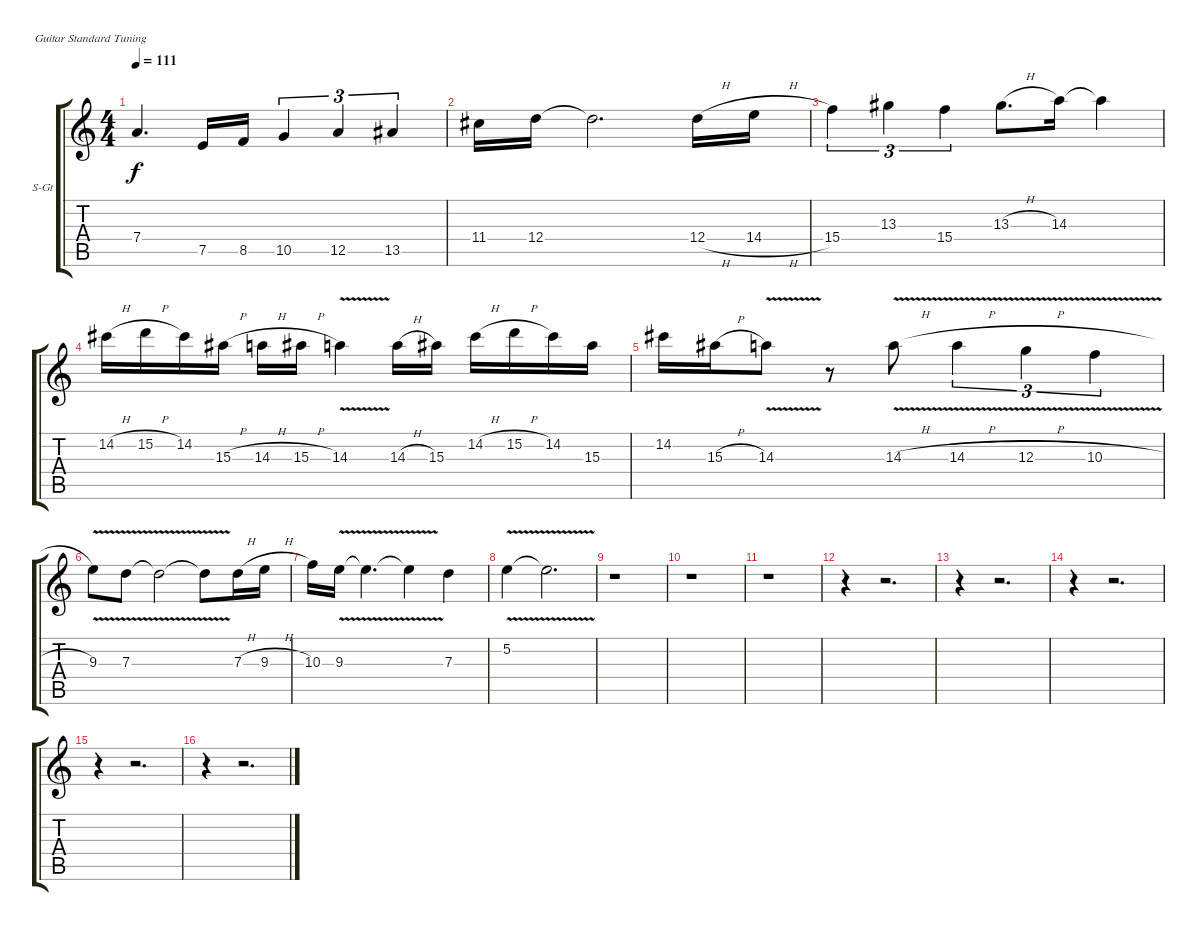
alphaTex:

\bracketExtendMode groupsimilarinstruments
\firstSystemTrackNameOrientation horizontal
\otherSystemsTrackNameOrientation horizontal
\track ("Matt - Chorus + Reverb Guitar" "S-Gt") {instrument acousticguitarsteel}
\staff {score tabs}
\tuning (E4 B3 G3 D3 A2 E2)
\ts (4 4)
\tempo 111
\clef g2
\ks c
7.4{t}.4{d dy f} 7.5.16 8.5.16 10.5.4{tu (3 2)} 12.5.4{tu (3 2)} 13.5.4{tu (3 2)} |
11.4.16 12.4.16 12.4{t}.2{d} 12.4{h}.16 14.4{h}.16 |
15.4.4{tu (3 2)} 13.3.4{tu (3 2)} 15.4.4{tu (3 2)} 13.3{h}.8{d} 14.3.16 14.3{t}.4 |
14.2{h}.16 15.2{h}.16 14.2.16 15.3{h}.16 14.3{h}.16 15.3{h}.16 14.3{v}.4 14.3{h}.16 15.3.16 14.2{h}.16 15.2{h}.16 14.2.16 15.3.16 |
14.2.16 15.3{h}.16 14.3{v}.8 r.8 14.3{v h}.8 14.3{v h}.4{tu (3 2)} 12.3{v h}.4{tu (3 2)} 10.3{v h}.4{tu (3 2)} |
9.3{v}.8 7.3{v}.8 7.3{v t}.2 7.3{v t}.8 7.3{h}.16 9.3{h}.16 |
10.3.16 9.3{v}.16 9.3{v t}.4{d} 9.3{v t}.4 7.3.4 |
5.2{v}.4 5.2{v t}.2{d} |
r.1 |
r.1 |
r.1 |
r.4 r.2{d} |
r.4 r.2{d} |
r.4 r.2{d} |
r.4 r.2{d} |
r.4 r.2{d}
